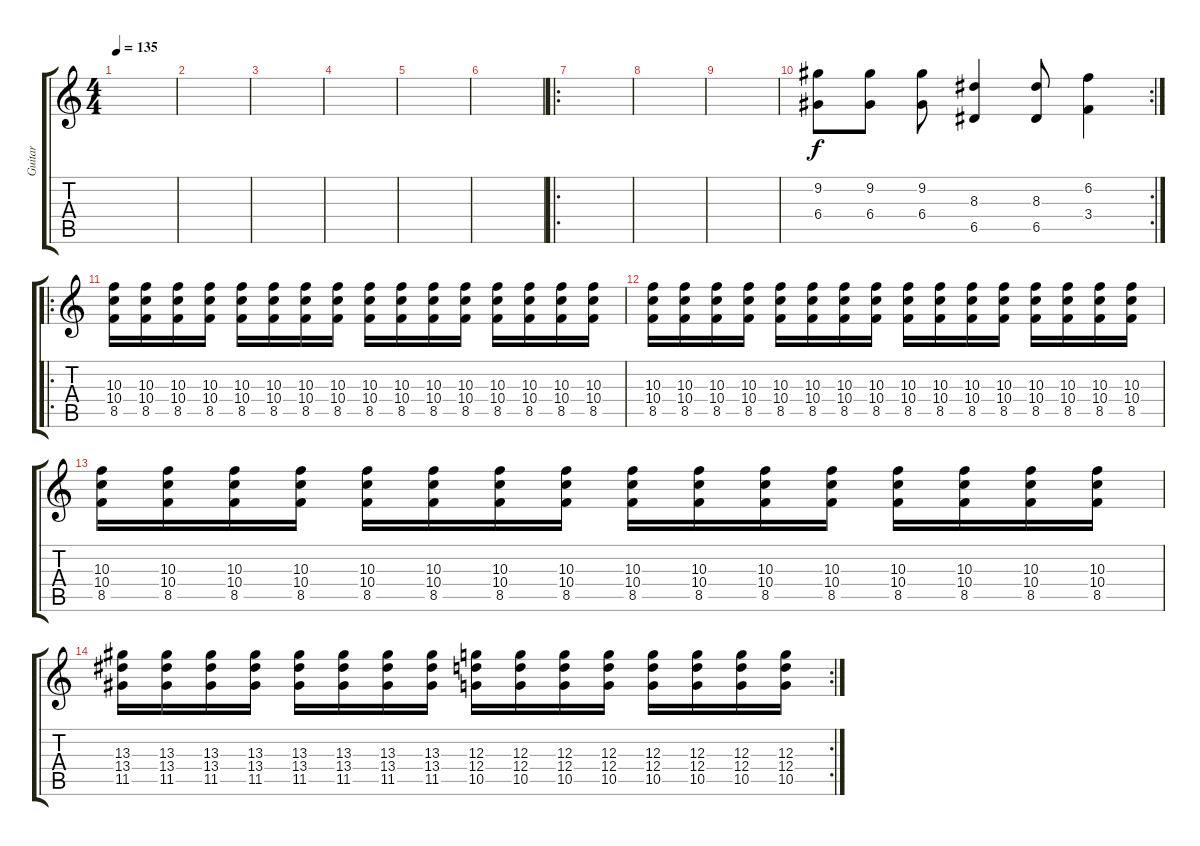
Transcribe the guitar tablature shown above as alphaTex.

\track ("Guitar" "Guitar") {instrument distortionguitar}
\staff {score tabs}
\tuning (E4 B3 G3 D3 A2 E2) {hide}
\ts (4 4)
\tempo 135
\clef g2
\ks c
|
|
|
|
|
|
\ro
|
|
|
\rc 2
(9.2 6.4).8 (9.2 6.4).8 (9.2 6.4).8 (8.3 6.5).4 (8.3 6.5).8 (6.2 3.4).4 |
\ro
(10.3 10.4 8.5).16 (10.3 10.4 8.5).16 (10.3 10.4 8.5).16 (10.3 10.4 8.5).16 (10.3 10.4 8.5).16 (10.3 10.4 8.5).16 (10.3 10.4 8.5).16 (10.3 10.4 8.5).16 (10.3 10.4 8.5).16 (10.3 10.4 8.5).16 (10.3 10.4 8.5).16 (10.3 10.4 8.5).16 (10.3 10.4 8.5).16 (10.3 10.4 8.5).16 (10.3 10.4 8.5).16 (10.3 10.4 8.5).16 |
(10.3 10.4 8.5).16 (10.3 10.4 8.5).16 (10.3 10.4 8.5).16 (10.3 10.4 8.5).16 (10.3 10.4 8.5).16 (10.3 10.4 8.5).16 (10.3 10.4 8.5).16 (10.3 10.4 8.5).16 (10.3 10.4 8.5).16 (10.3 10.4 8.5).16 (10.3 10.4 8.5).16 (10.3 10.4 8.5).16 (10.3 10.4 8.5).16 (10.3 10.4 8.5).16 (10.3 10.4 8.5).16 (10.3 10.4 8.5).16 |
(10.3 10.4 8.5).16 (10.3 10.4 8.5).16 (10.3 10.4 8.5).16 (10.3 10.4 8.5).16 (10.3 10.4 8.5).16 (10.3 10.4 8.5).16 (10.3 10.4 8.5).16 (10.3 10.4 8.5).16 (10.3 10.4 8.5).16 (10.3 10.4 8.5).16 (10.3 10.4 8.5).16 (10.3 10.4 8.5).16 (10.3 10.4 8.5).16 (10.3 10.4 8.5).16 (10.3 10.4 8.5).16 (10.3 10.4 8.5).16 |
\rc 2
(13.3 13.4 11.5).16 (13.3 13.4 11.5).16 (13.3 13.4 11.5).16 (13.3 13.4 11.5).16 (13.3 13.4 11.5).16 (13.3 13.4 11.5).16 (13.3 13.4 11.5).16 (13.3 13.4 11.5).16 (12.3 12.4 10.5).16 (12.3 12.4 10.5).16 (12.3 12.4 10.5).16 (12.3 12.4 10.5).16 (12.3 12.4 10.5).16 (12.3 12.4 10.5).16 (12.3 12.4 10.5).16 (12.3 12.4 10.5).16
